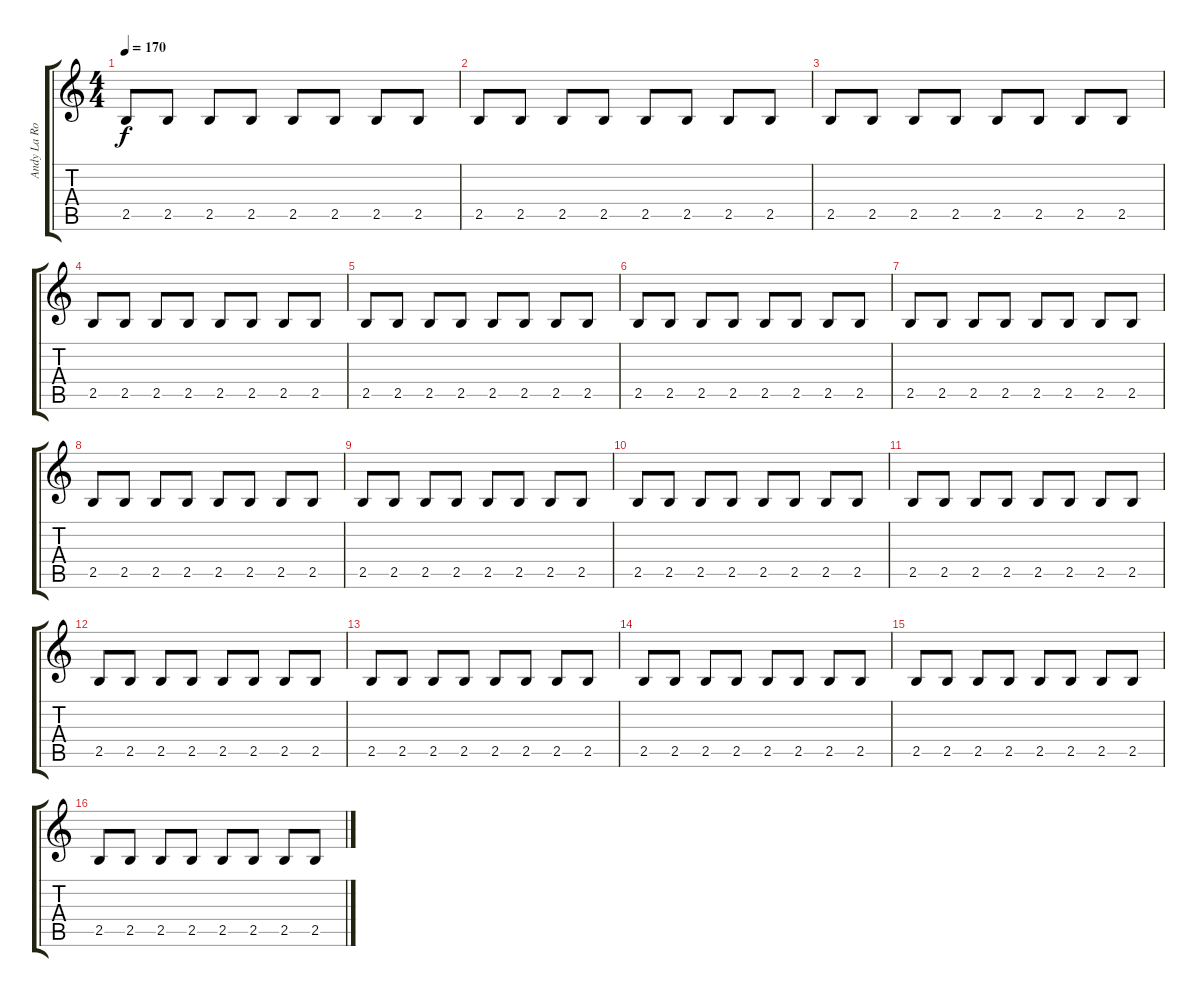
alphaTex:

\track ("Andy La Rocque" "Andy La Ro") {instrument overdrivenguitar}
\staff {score tabs}
\tuning (E4 B3 G3 D3 A2 E2) {hide}
\ts (4 4)
\tempo 170
\clef g2
\ks c
2.5.8{dy f} 2.5.8 2.5.8 2.5.8 2.5.8 2.5.8 2.5.8 2.5.8 |
2.5.8 2.5.8 2.5.8 2.5.8 2.5.8 2.5.8 2.5.8 2.5.8 |
2.5.8 2.5.8 2.5.8 2.5.8 2.5.8 2.5.8 2.5.8 2.5.8 |
2.5.8 2.5.8 2.5.8 2.5.8 2.5.8 2.5.8 2.5.8 2.5.8 |
2.5.8 2.5.8 2.5.8 2.5.8 2.5.8 2.5.8 2.5.8 2.5.8 |
2.5.8 2.5.8 2.5.8 2.5.8 2.5.8 2.5.8 2.5.8 2.5.8 |
2.5.8 2.5.8 2.5.8 2.5.8 2.5.8 2.5.8 2.5.8 2.5.8 |
2.5.8 2.5.8 2.5.8 2.5.8 2.5.8 2.5.8 2.5.8 2.5.8 |
2.5.8 2.5.8 2.5.8 2.5.8 2.5.8 2.5.8 2.5.8 2.5.8 |
2.5.8 2.5.8 2.5.8 2.5.8 2.5.8 2.5.8 2.5.8 2.5.8 |
2.5.8 2.5.8 2.5.8 2.5.8 2.5.8 2.5.8 2.5.8 2.5.8 |
2.5.8 2.5.8 2.5.8 2.5.8 2.5.8 2.5.8 2.5.8 2.5.8 |
2.5.8 2.5.8 2.5.8 2.5.8 2.5.8 2.5.8 2.5.8 2.5.8 |
2.5.8 2.5.8 2.5.8 2.5.8 2.5.8 2.5.8 2.5.8 2.5.8 |
2.5.8 2.5.8 2.5.8 2.5.8 2.5.8 2.5.8 2.5.8 2.5.8 |
2.5.8 2.5.8 2.5.8 2.5.8 2.5.8 2.5.8 2.5.8 2.5.8
